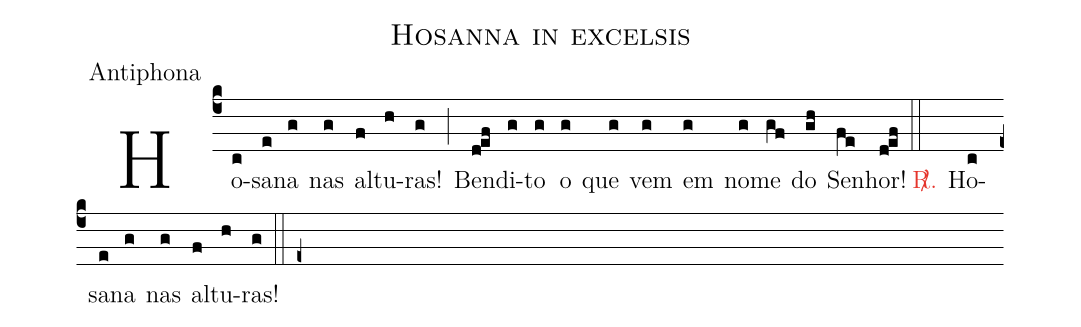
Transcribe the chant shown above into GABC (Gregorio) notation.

name: Hosanna in excelsis;
office-part: Antiphona;
%%
(c4)

Ho(c)sa(e)na(g) nas(g) al(f)tu(h)ras!(g) (;) Ben(d!ef)di(g)to(g) o(g) que(g) vem(g) em(g) no(g)me(gf) do(gh) Se(fe)nhor!(d!ef)

(::)

<nlba><c><sp>R/</sp>.</c>() Ho</nlba>(c)sa(e)na(g) nas(g) al(f)tu(h)ras!(g)

(::)

(e+)
